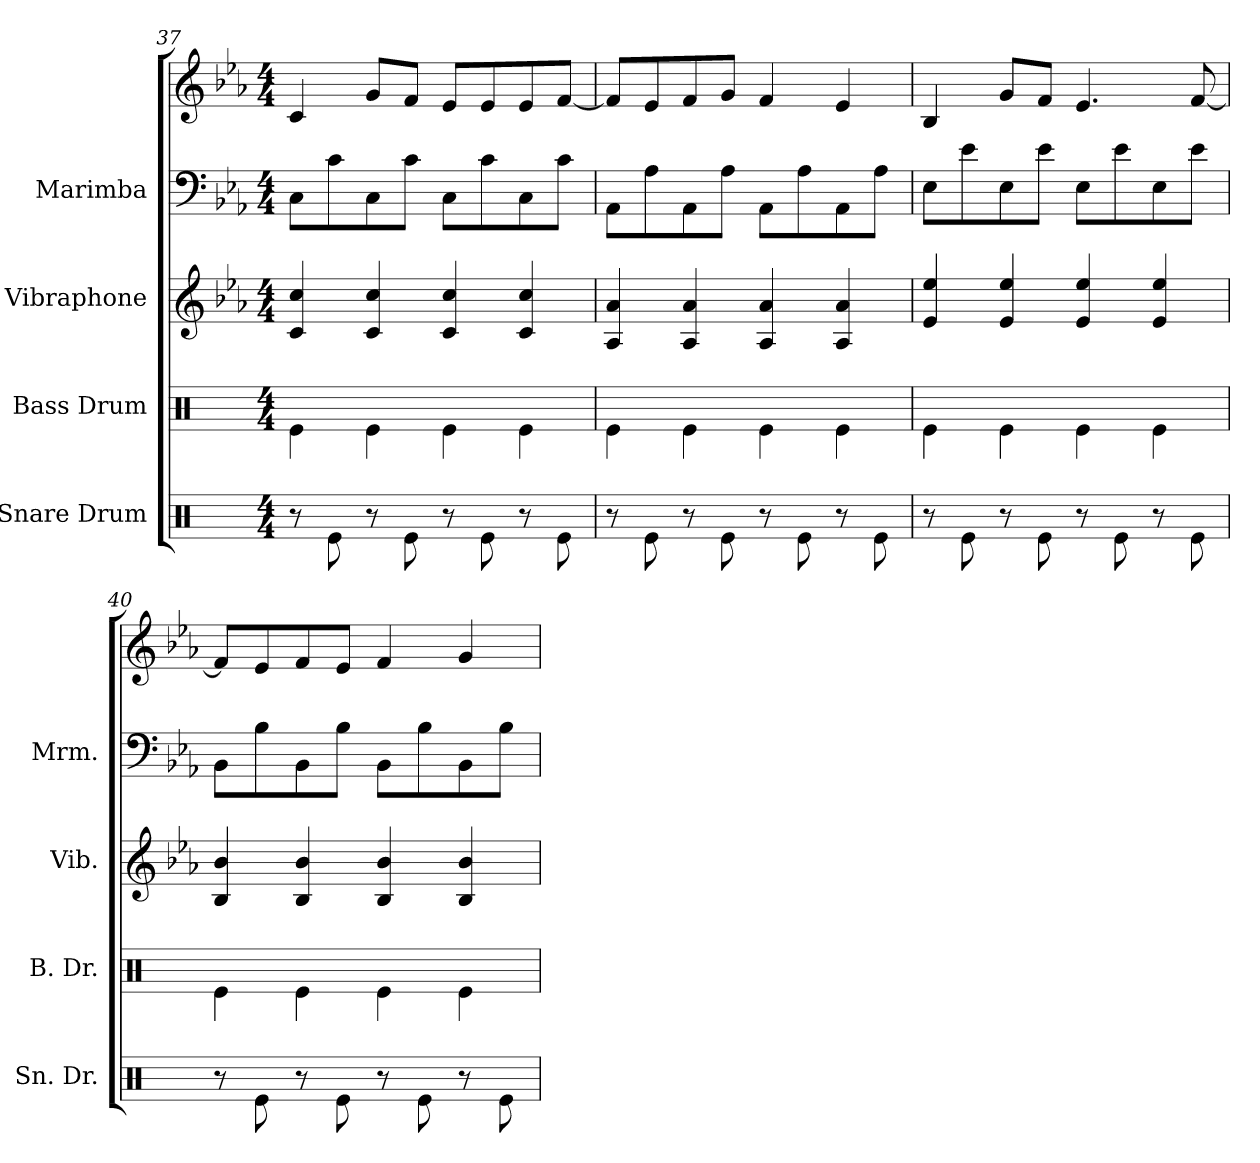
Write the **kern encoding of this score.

**kern	**kern	**kern	**kern	**kern
*part4	*part3	*part2	*part1	*part1
*staff5	*staff4	*staff3	*staff2	*staff1
*I"Snare Drum	*I"Bass Drum	*I"Vibraphone	*I"Marimba	*
*I'Sn. Dr.	*I'B. Dr.	*I'Vib.	*I'Mrm.	*
!!LO:LB:g=z
*clefX	*clefX	*clefG2	*clefF4	*clefG2
*k[]	*k[]	*k[b-e-a-]	*k[b-e-a-]	*k[b-e-a-]
*M4/4	*M4/4	*M4/4	*M4/4	*M4/4
=37	=37	=37	=37	=37
8r	4Re\	4c/ 4cc/	8C\L	4c/
8Re\	.	.	8c\	.
8r	4Re\	4c/ 4cc/	8C\	8g/L
8Re\	.	.	8c\J	8f/J
8r	4Re\	4c/ 4cc/	8C\L	8e-/L
8Re\	.	.	8c\	8e-/
8r	4Re\	4c/ 4cc/	8C\	8e-/
8Re\	.	.	8c\J	[8f/J
=38	=38	=38	=38	=38
8r	4Re\	4A-/ 4a-/	8AA-\L	8f/L]
8Re\	.	.	8A-\	8e-/
8r	4Re\	4A-/ 4a-/	8AA-\	8f/
8Re\	.	.	8A-\J	8g/J
8r	4Re\	4A-/ 4a-/	8AA-\L	4f/
8Re\	.	.	8A-\	.
8r	4Re\	4A-/ 4a-/	8AA-\	4e-/
8Re\	.	.	8A-\J	.
=39	=39	=39	=39	=39
8r	4Re\	4e-/ 4ee-/	8E-\L	4B-/
8Re\	.	.	8e-\	.
8r	4Re\	4e-/ 4ee-/	8E-\	8g/L
8Re\	.	.	8e-\J	8f/J
8r	4Re\	4e-/ 4ee-/	8E-\L	4.e-/
8Re\	.	.	8e-\	.
8r	4Re\	4e-/ 4ee-/	8E-\	.
8Re\	.	.	8e-\J	[8f/
=40	=40	=40	=40	=40
8r	4Re\	4B-/ 4b-/	8BB-\L	8f/L]
8Re\	.	.	8B-\	8e-/
8r	4Re\	4B-/ 4b-/	8BB-\	8f/
8Re\	.	.	8B-\J	8e-/J
8r	4Re\	4B-/ 4b-/	8BB-\L	4f/
8Re\	.	.	8B-\	.
8r	4Re\	4B-/ 4b-/	8BB-\	4g/
8Re\	.	.	8B-\J	.
=	=	=	=	=
*-	*-	*-	*-	*-
